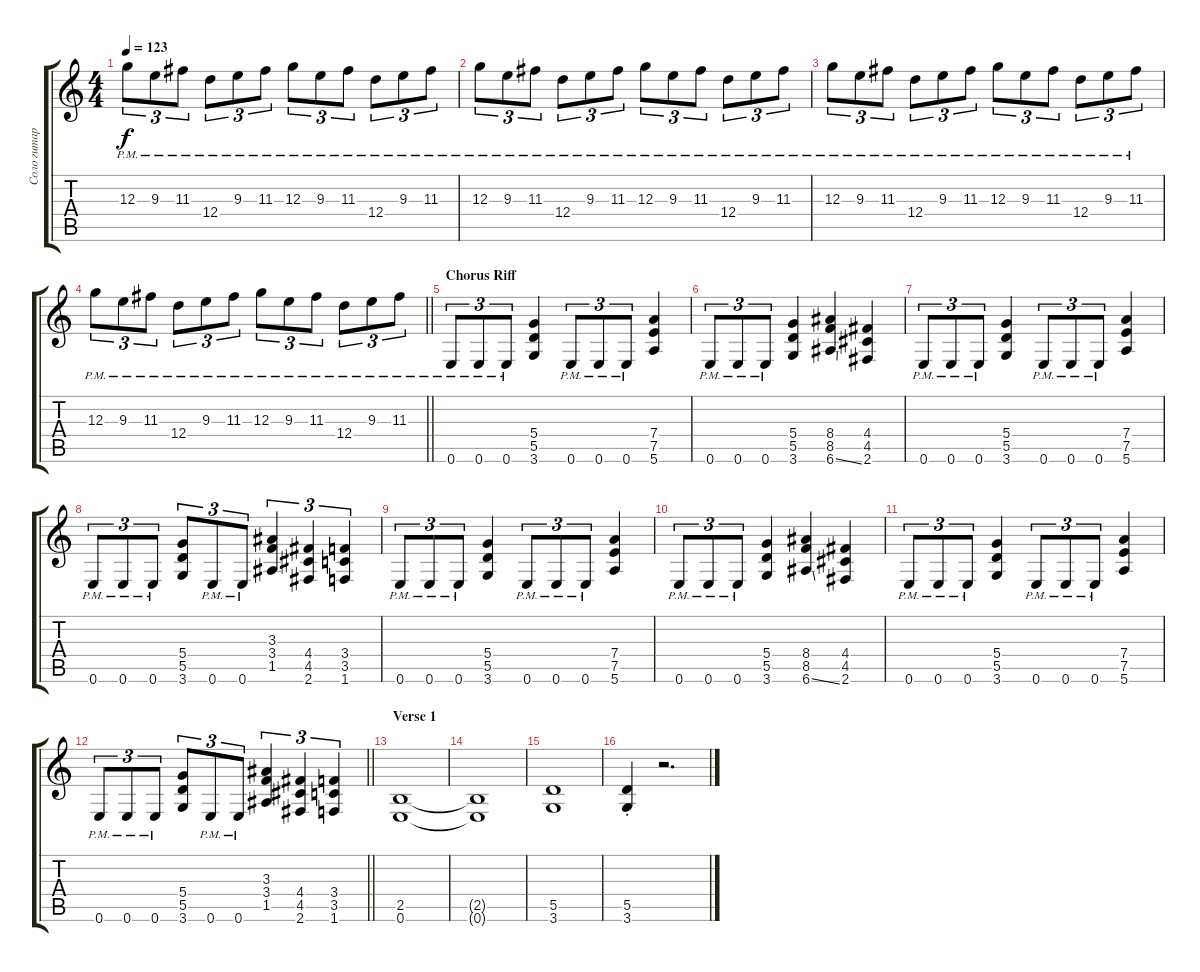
\track ("Соло гитара" "Соло гитар") {instrument distortionguitar}
\staff {score tabs}
\tuning (E4 B3 G3 D3 A2 E2) {hide}
\ts (4 4)
\tempo 123
\clef g2
\ks c
12.3{pm}.8{tu (3 2) dy f} 9.3{pm}.8{tu (3 2)} 11.3{pm}.8{tu (3 2)} 12.4{pm}.8{tu (3 2)} 9.3{pm}.8{tu (3 2)} 11.3{pm}.8{tu (3 2)} 12.3{pm}.8{tu (3 2)} 9.3{pm}.8{tu (3 2)} 11.3{pm}.8{tu (3 2)} 12.4{pm}.8{tu (3 2)} 9.3{pm}.8{tu (3 2)} 11.3{pm}.8{tu (3 2)} |
12.3{pm}.8{tu (3 2)} 9.3{pm}.8{tu (3 2)} 11.3{pm}.8{tu (3 2)} 12.4{pm}.8{tu (3 2)} 9.3{pm}.8{tu (3 2)} 11.3{pm}.8{tu (3 2)} 12.3{pm}.8{tu (3 2)} 9.3{pm}.8{tu (3 2)} 11.3{pm}.8{tu (3 2)} 12.4{pm}.8{tu (3 2)} 9.3{pm}.8{tu (3 2)} 11.3{pm}.8{tu (3 2)} |
12.3{pm}.8{tu (3 2)} 9.3{pm}.8{tu (3 2)} 11.3{pm}.8{tu (3 2)} 12.4{pm}.8{tu (3 2)} 9.3{pm}.8{tu (3 2)} 11.3{pm}.8{tu (3 2) volume 2} 12.3{pm}.8{tu (3 2)} 9.3{pm}.8{tu (3 2)} 11.3{pm}.8{tu (3 2)} 12.4{pm}.8{tu (3 2)} 9.3{pm}.8{tu (3 2)} 11.3{pm}.8{tu (3 2)} |
\barLineRight lightlight
12.3{pm}.8{tu (3 2)} 9.3{pm}.8{tu (3 2)} 11.3{pm}.8{tu (3 2)} 12.4{pm}.8{tu (3 2)} 9.3{pm}.8{tu (3 2)} 11.3{pm}.8{tu (3 2)} 12.3{pm}.8{tu (3 2)} 9.3{pm}.8{tu (3 2)} 11.3{pm}.8{tu (3 2)} 12.4{pm}.8{tu (3 2)} 9.3{pm}.8{tu (3 2)} 11.3{pm}.8{tu (3 2)} |
\section ("" "Chorus Riff")
0.6{pm}.8{tu (3 2) volume 11} 0.6{pm}.8{tu (3 2)} 0.6{pm}.8{tu (3 2)} (5.4 5.5 3.6).4 0.6{pm}.8{tu (3 2)} 0.6{pm}.8{tu (3 2)} 0.6{pm}.8{tu (3 2)} (7.4 7.5 5.6).4 |
0.6{pm}.8{tu (3 2)} 0.6{pm}.8{tu (3 2)} 0.6{pm}.8{tu (3 2)} (5.4 5.5 3.6).4 (8.4 8.5 6.6{ss}).4 (4.4 4.5 2.6).4 |
0.6{pm}.8{tu (3 2)} 0.6{pm}.8{tu (3 2)} 0.6{pm}.8{tu (3 2)} (5.4 5.5 3.6).4 0.6{pm}.8{tu (3 2)} 0.6{pm}.8{tu (3 2)} 0.6{pm}.8{tu (3 2)} (7.4 7.5 5.6).4 |
0.6{pm}.8{tu (3 2)} 0.6{pm}.8{tu (3 2)} 0.6{pm}.8{tu (3 2)} (5.4 5.5 3.6).8{tu (3 2)} 0.6{pm}.8{tu (3 2)} 0.6{pm}.8{tu (3 2)} (3.3 3.4 1.5).4{tu (3 2)} (4.4 4.5 2.6).4{tu (3 2)} (3.4 3.5 1.6).4{tu (3 2)} |
0.6{pm}.8{tu (3 2)} 0.6{pm}.8{tu (3 2)} 0.6{pm}.8{tu (3 2)} (5.4 5.5 3.6).4 0.6{pm}.8{tu (3 2)} 0.6{pm}.8{tu (3 2)} 0.6{pm}.8{tu (3 2)} (7.4 7.5 5.6).4 |
0.6{pm}.8{tu (3 2)} 0.6{pm}.8{tu (3 2)} 0.6{pm}.8{tu (3 2)} (5.4 5.5 3.6).4 (8.4 8.5 6.6{ss}).4 (4.4 4.5 2.6).4 |
0.6{pm}.8{tu (3 2)} 0.6{pm}.8{tu (3 2)} 0.6{pm}.8{tu (3 2)} (5.4 5.5 3.6).4 0.6{pm}.8{tu (3 2)} 0.6{pm}.8{tu (3 2)} 0.6{pm}.8{tu (3 2)} (7.4 7.5 5.6).4 |
\barLineRight lightlight
0.6{pm}.8{tu (3 2)} 0.6{pm}.8{tu (3 2)} 0.6{pm}.8{tu (3 2)} (5.4 5.5 3.6).8{tu (3 2)} 0.6{pm}.8{tu (3 2)} 0.6{pm}.8{tu (3 2)} (3.3 3.4 1.5).4{tu (3 2)} (4.4 4.5 2.6).4{tu (3 2)} (3.4 3.5 1.6).4{tu (3 2)} |
\section ("" "Verse 1")
(2.5 0.6).1 |
(2.5{t} 0.6{t}).1 |
(5.5 3.6).1 |
(5.5{st} 3.6{st}).4 r.2{d}
